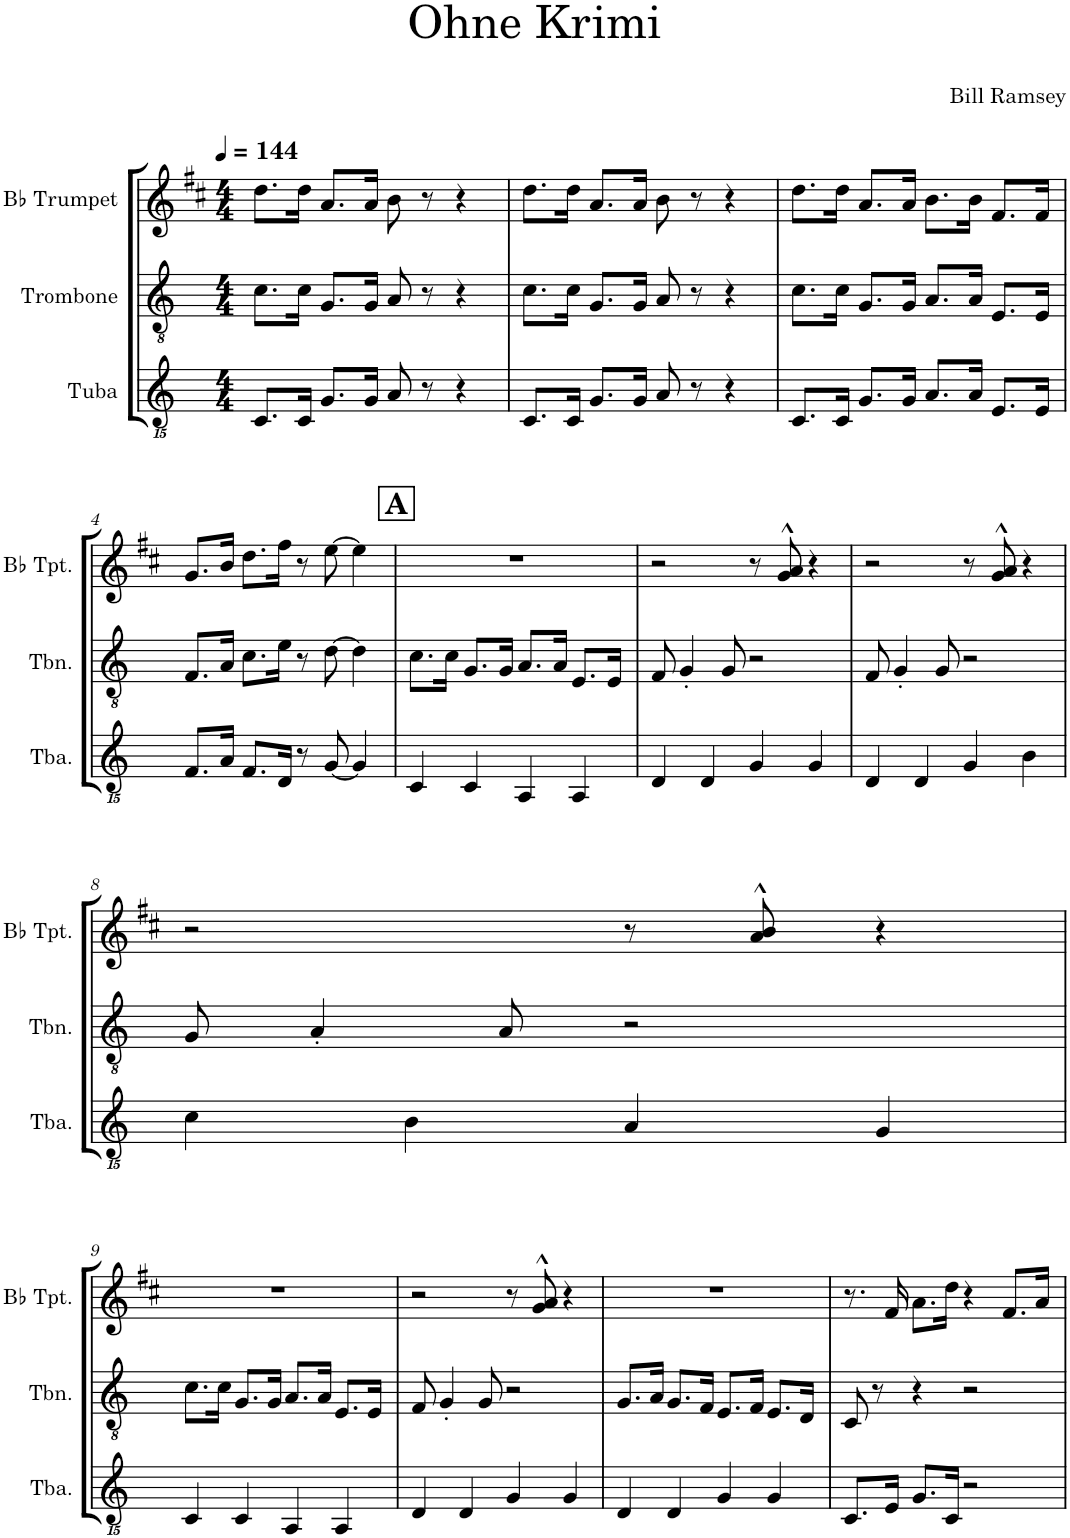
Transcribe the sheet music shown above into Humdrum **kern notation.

**kern	**kern	**kern
*part3	*part2	*part1
*staff3	*staff2	*staff1
*I"Tuba	*I"Trombone	*I"Bb Trumpet
*I'Tba.	*I'Tbn.	*I'Bb Tpt.
*clefGvv2	*clefGv2	*clefG2
*	*	*Trd1c2
*k[]	*k[]	*k[f#c#]
*M4/4	*M4/4	*M4/4
*MM144	*MM144	*MM144
=1	=1	=1
8.CC/L	8.c\L	8.dd\L
16CC/Jk	16c\Jk	16dd\Jk
8.GG/L	8.G/L	8.a/L
16GG/Jk	16G/Jk	16a/Jk
8AA/	8A/	8b\
8r	8r	8r
4r	4r	4r
=2	=2	=2
8.CC/L	8.c\L	8.dd\L
16CC/Jk	16c\Jk	16dd\Jk
8.GG/L	8.G/L	8.a/L
16GG/Jk	16G/Jk	16a/Jk
8AA/	8A/	8b\
8r	8r	8r
4r	4r	4r
=3	=3	=3
8.CC/L	8.c\L	8.dd\L
16CC/Jk	16c\Jk	16dd\Jk
8.GG/L	8.G/L	8.a/L
16GG/Jk	16G/Jk	16a/Jk
8.AA/L	8.A/L	8.b\L
16AA/Jk	16A/Jk	16b\Jk
8.EE/L	8.E/L	8.f#/L
16EE/Jk	16E/Jk	16f#/Jk
!!LO:LB:g=z
=4	=4	=4
8.FF/L	8.F/L	8.g/L
16AA/Jk	16A/Jk	16b/Jk
8.FF/L	8.c\L	8.dd\L
16DD/Jk	16e\Jk	16ff#\Jk
8r	8r	8r
[<8GG/	[>8d\	[>8ee\
4GG/]	4d\]	4ee\]
!!LO:REH:place=s1:a:B:cj:fs=14:t=A
=5	=5	=5
4CC/	8.c\L	1r
.	16c\Jk	.
4CC/	8.G/L	.
.	16G/Jk	.
4AAA/	8.A/L	.
.	16A/Jk	.
4AAA/	8.E/L	.
.	16E/Jk	.
=6	=6	=6
4DD/	8F/	2r
.	4G'/	.
4DD/	.	.
.	8G/	.
4GG/	2r	8r
.	.	8g/^^ 8a/^^
4GG/	.	4r
=7	=7	=7
4DD/	8F/	2r
.	4G'/	.
4DD/	.	.
.	8G/	.
4GG/	2r	8r
.	.	8g/^^ 8a/^^
4BB\	.	4r
!!LO:LB:g=z
=8	=8	=8
4C\	8G/	2r
.	4A'/	.
4BB\	.	.
.	8A/	.
4AA/	2r	8r
.	.	8a/^^ 8b/^^
4GG/	.	4r
!!LO:LB:g=z
=9	=9	=9
4CC/	8.c\L	1r
.	16c\Jk	.
4CC/	8.G/L	.
.	16G/Jk	.
4AAA/	8.A/L	.
.	16A/Jk	.
4AAA/	8.E/L	.
.	16E/Jk	.
=10	=10	=10
4DD/	8F/	2r
.	4G'/	.
4DD/	.	.
.	8G/	.
4GG/	2r	8r
.	.	8g/^^ 8a/^^
4GG/	.	4r
=11	=11	=11
4DD/	8.G/L	1r
.	16A/Jk	.
4DD/	8.G/L	.
.	16F/Jk	.
4GG/	8.E/L	.
.	16F/Jk	.
4GG/	8.E/L	.
.	16D/Jk	.
=12	=12	=12
8.CC/L	8C/	8.r
.	8r	.
16EE/Jk	.	16f#/
8.GG/L	4r	8.a\L
16CC/Jk	.	16dd\Jk
2r	2r	4r
.	.	8.f#/L
.	.	16a/Jk
=	=	=
*-	*-	*-
